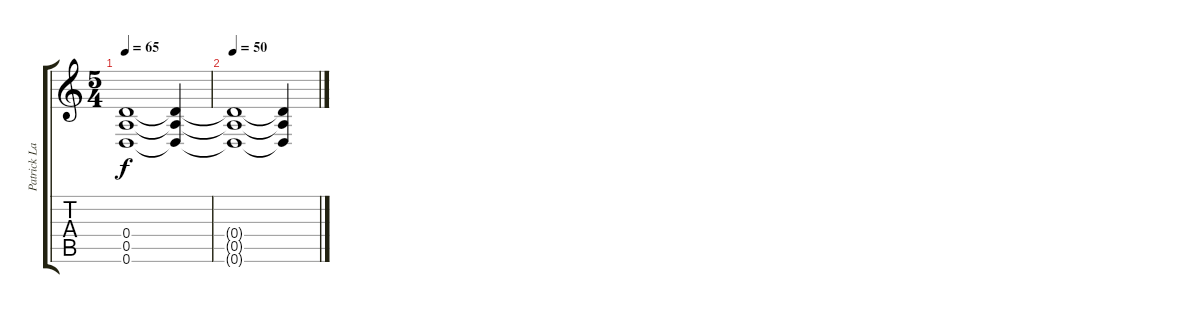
\track ("Patrick Lachman" "Patrick La") {instrument distortionguitar}
\staff {score tabs}
\tuning (E4 B3 G3 D3 A2 D2) {hide}
\ts (5 4)
\tempo 65
\clef g2
\ks c
(0.4{t} 0.5{t} 0.6{t}).1{dy f} (0.4{t} 0.5{t} 0.6{t}).4 |
\tempo 50
(0.4{t} 0.5{t} 0.6{t}).1 (0.4{t} 0.5{t} 0.6{t}).4
